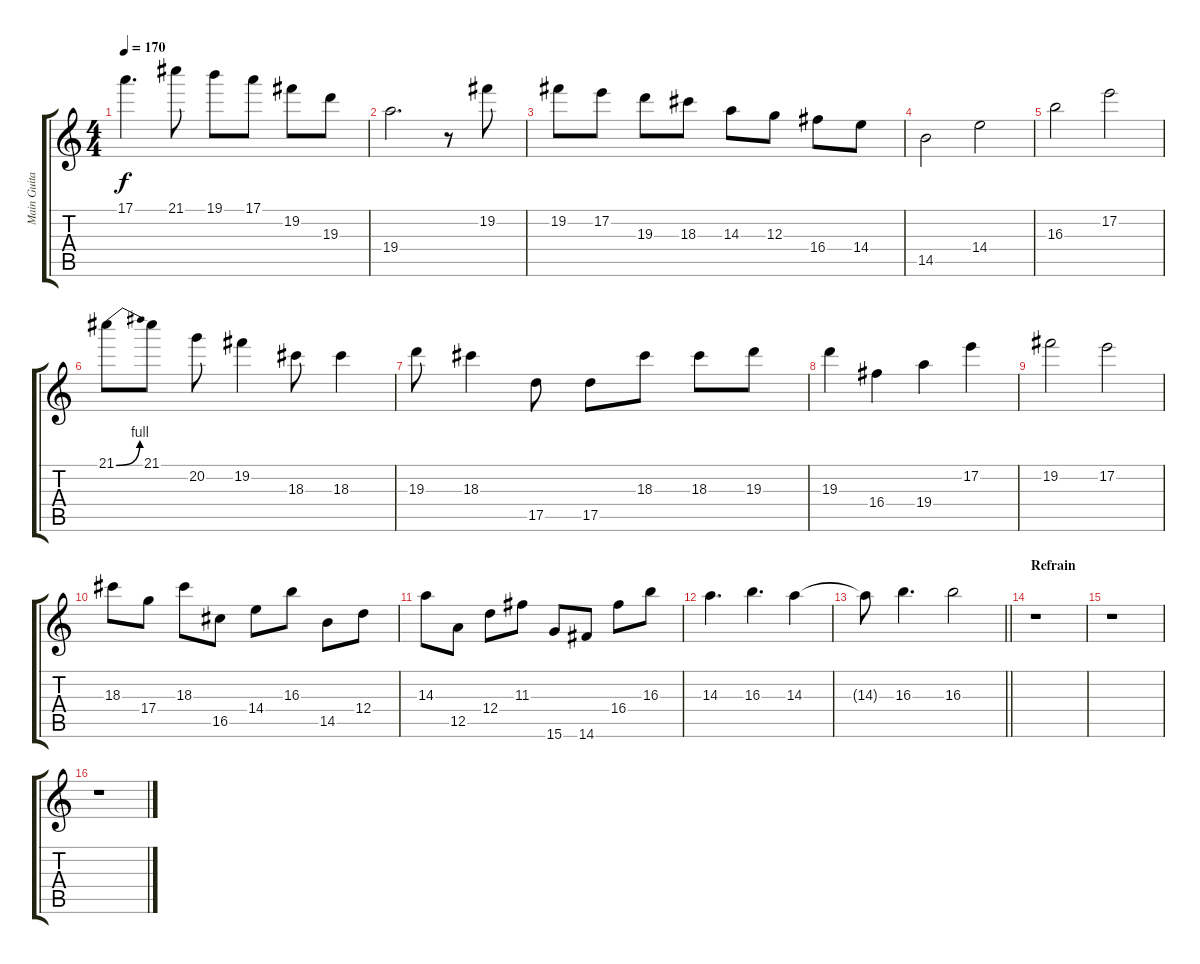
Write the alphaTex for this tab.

\track ("Main Guitar" "Main Guita") {instrument overdrivenguitar}
\staff {score tabs}
\tuning (E4 B3 G3 D3 A2 E2) {hide}
\ts (4 4)
\tempo 170
\clef g2
\ks c
17.1.4{d dy f} 21.1.8 19.1.8 17.1.8 19.2.8 19.3.8 |
19.4.2{d} r.8 19.2.8 |
19.2.8 17.2.8 19.3.8 18.3.8 14.3.8 12.3.8 16.4.8 14.4.8 |
14.5.2 14.4.2 |
16.3.2 17.2.2 |
21.1{be (bend 0 0 60 4)}.8 21.1.8 20.2.8 19.2.4 18.3.8 18.3.4 |
19.3.8 18.3.4 17.5.8 17.5.8 18.3.8 18.3.8 19.3.8 |
19.3.4 16.4.4 19.4.4 17.2.4 |
19.2.2 17.2.2 |
18.3.8 17.4.8 18.3.8 16.5.8 14.4.8 16.3.8 14.5.8 12.4.8 |
14.3.8 12.5.8 12.4.8 11.3.8 15.6.8 14.6.8 16.4.8 16.3.8 |
14.3.4{d} 16.3.4{d} 14.3.4 |
\barLineRight lightlight
14.3{t}.8 16.3.4{d} 16.3.2 |
\section ("" "Refrain")
r.1 |
r.1 |
r.1
